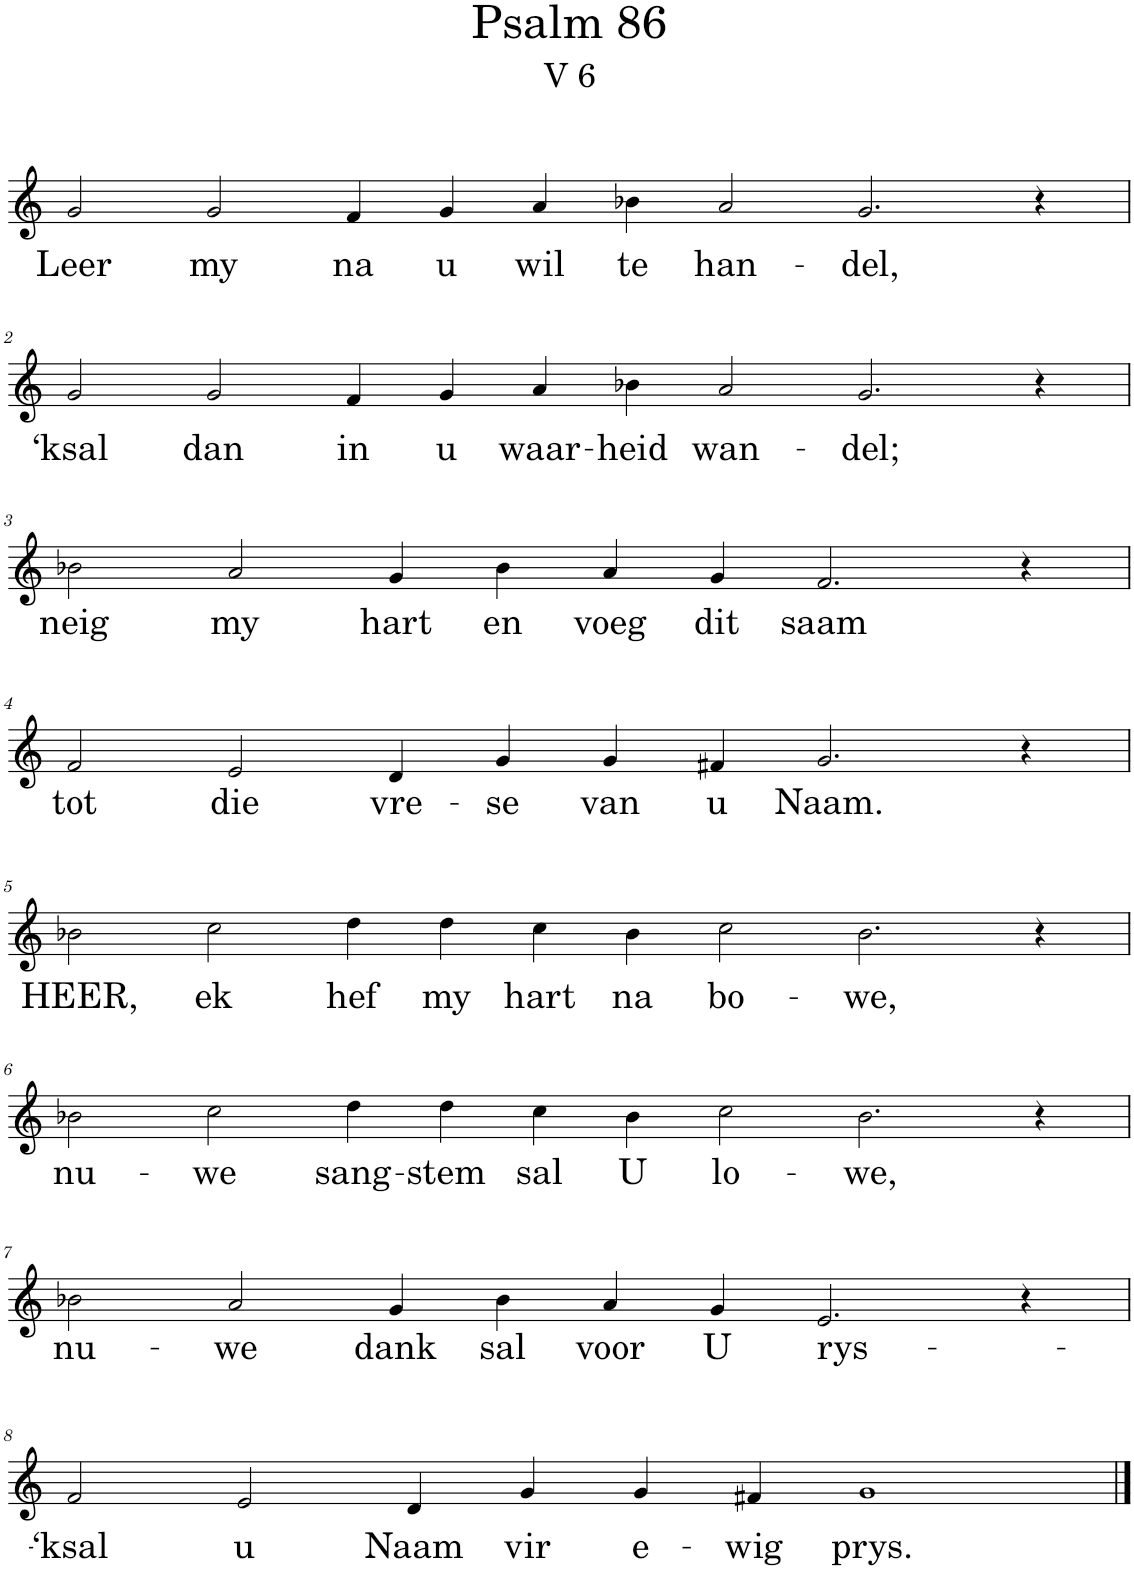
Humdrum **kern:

**kern	**text
*part1	*part1
*staff1	*staff1
*I"Pipe Organ	*
*I'Org.	*
*clefG2	*
*k[]	*
*M14/4	*
=1	=1
!	!LO:LY:b
2g/	Leer
!	!LO:LY:b
2g/	my
!	!LO:LY:b
4f/	na
!	!LO:LY:b
4g/	u
!	!LO:LY:b
4a/	wil
!	!LO:LY:b
4b-X\	te
!	!LO:LY:b
2a/	han-
!	!LO:LY:b
2.g/	-del,
4r	.
!!LO:LB:g=z
=2	=2
!	!LO:LY:b
2g/	‘ksal
!	!LO:LY:b
2g/	dan
!	!LO:LY:b
4f/	in
!	!LO:LY:b
4g/	u
!	!LO:LY:b
4a/	waar-
!	!LO:LY:b
4b-X\	-heid
!	!LO:LY:b
2a/	wan-
!	!LO:LY:b
2.g/	-del;
4r	.
!!LO:LB:g=z
=3	=3
*M12/4	*
!	!LO:LY:b
2b-X\	neig
!	!LO:LY:b
2a/	my
!	!LO:LY:b
4g/	hart
!	!LO:LY:b
4b-\	en
!	!LO:LY:b
4a/	voeg
!	!LO:LY:b
4g/	dit
!	!LO:LY:b
2.f/	saam
4r	.
!!LO:LB:g=z
=4	=4
!	!LO:LY:b
2f/	tot
!	!LO:LY:b
2e/	die
!	!LO:LY:b
4d/	vre-
!	!LO:LY:b
4g/	-se
!	!LO:LY:b
4g/	van
!	!LO:LY:b
4f#X/	u
!	!LO:LY:b
2.g/	Naam.
4r	.
!!LO:LB:g=z
=5	=5
*M14/4	*
!	!LO:LY:b
2b-X\	HEER,
!	!LO:LY:b
2cc\	ek
!	!LO:LY:b
4dd\	hef
!	!LO:LY:b
4dd\	my
!	!LO:LY:b
4cc\	hart
!	!LO:LY:b
4b-\	na
!	!LO:LY:b
2cc\	bo-
!	!LO:LY:b
2.b-\	-we,
4r	.
!!LO:LB:g=z
=6	=6
!	!LO:LY:b
2b-X\	nu-
!	!LO:LY:b
2cc\	-we
!	!LO:LY:b
4dd\	sang-
!	!LO:LY:b
4dd\	-stem
!	!LO:LY:b
4cc\	sal
!	!LO:LY:b
4b-\	U
!	!LO:LY:b
2cc\	lo-
!	!LO:LY:b
2.b-\	-we,
4r	.
!!LO:LB:g=z
=7	=7
*M12/4	*
!	!LO:LY:b
2b-X\	nu-
!	!LO:LY:b
2a/	-we
!	!LO:LY:b
4g/	dank
!	!LO:LY:b
4b-\	sal
!	!LO:LY:b
4a/	voor
!	!LO:LY:b
4g/	U
!	!LO:LY:b
2.e/	rys-
4r	.
!!LO:LB:g=z
=8	=8
!	!LO:LY:b
2f/	-‘ksal
!	!LO:LY:b
2e/	u
!	!LO:LY:b
4d/	Naam
!	!LO:LY:b
4g/	vir
!	!LO:LY:b
4g/	e-
!	!LO:LY:b
4f#X/	-wig
!	!LO:LY:b
1g	prys.
==	==
*-	*-
